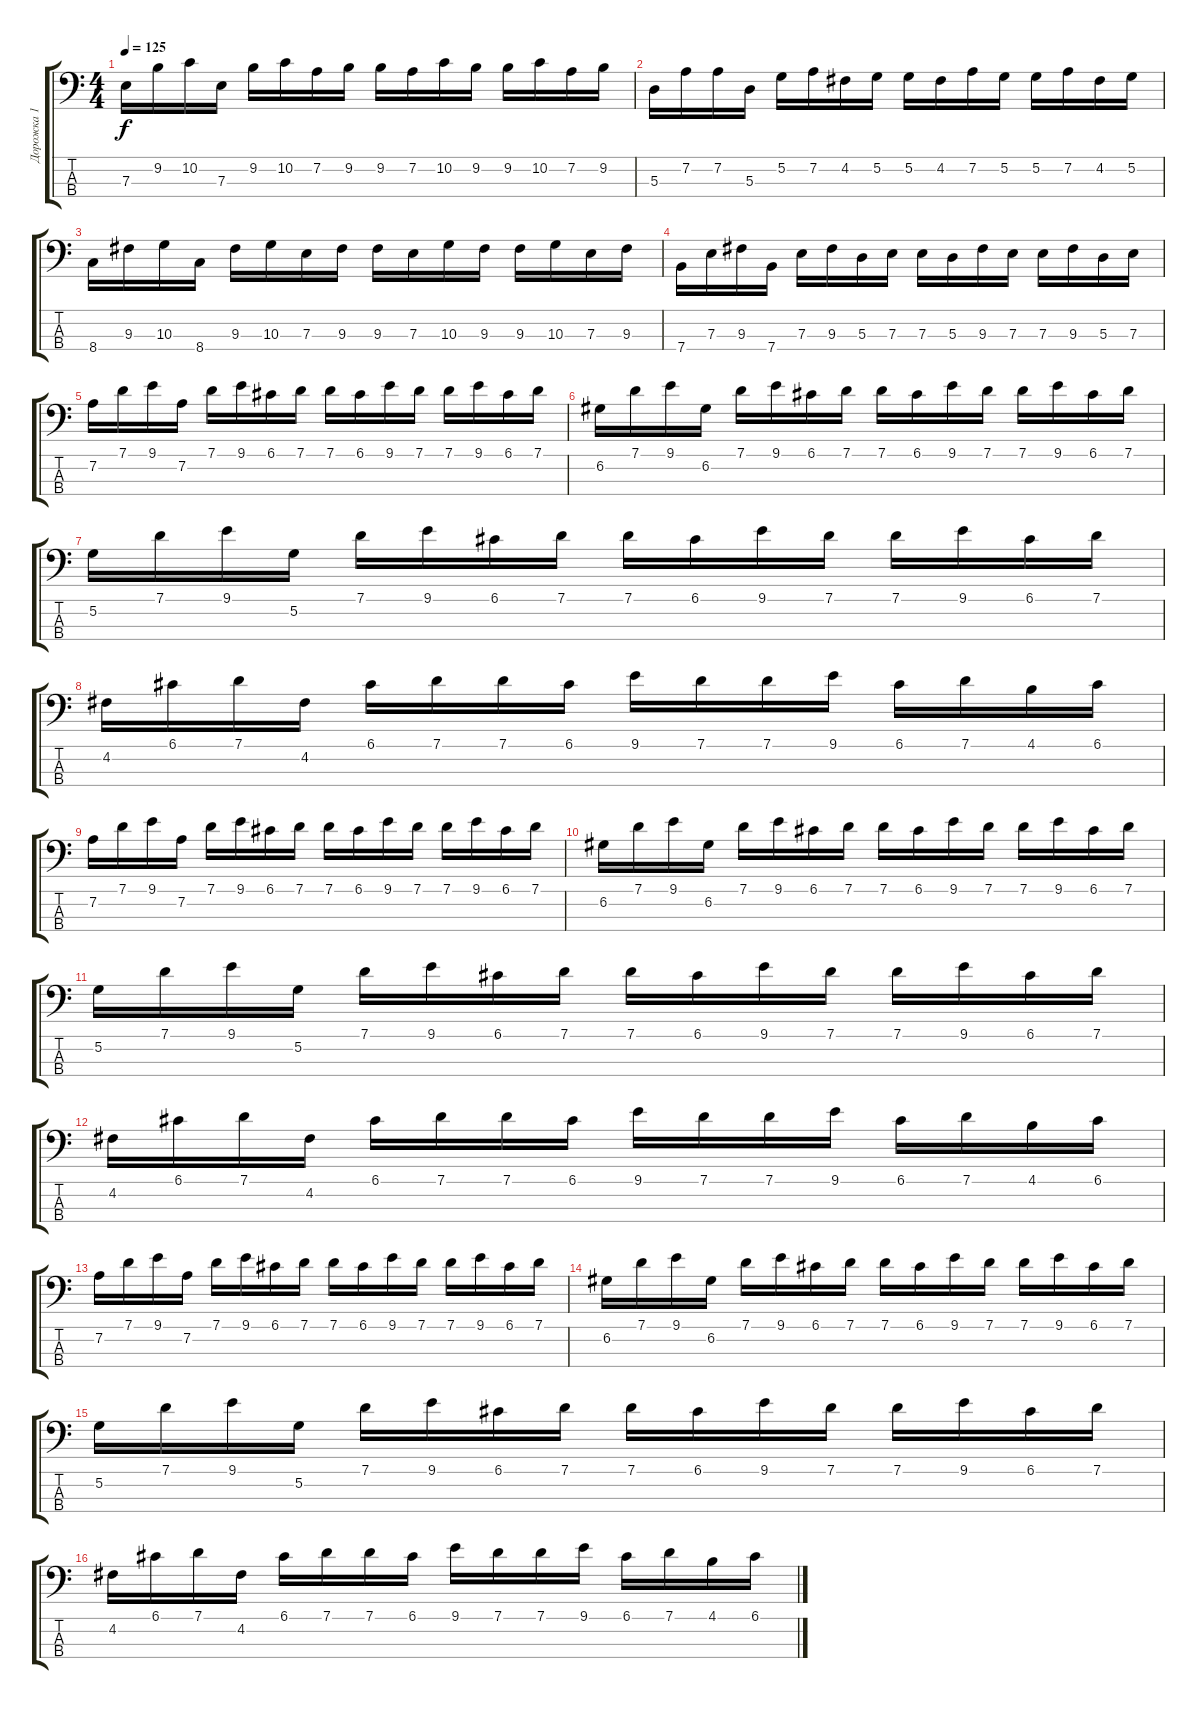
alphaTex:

\track ("Дорожка 1" "Дорожка 1") {instrument electricbasspick}
\staff {score tabs}
\tuning (G2 D2 A1 E1) {hide}
\ts (4 4)
\tempo 125
\clef f4
\ks c
7.3.16{dy f} 9.2.16 10.2.16 7.3.16 9.2.16 10.2.16 7.2.16 9.2.16 9.2.16 7.2.16 10.2.16 9.2.16 9.2.16 10.2.16 7.2.16 9.2.16 |
5.3.16 7.2.16 7.2.16 5.3.16 5.2.16 7.2.16 4.2.16 5.2.16 5.2.16 4.2.16 7.2.16 5.2.16 5.2.16 7.2.16 4.2.16 5.2.16 |
8.4.16 9.3.16 10.3.16 8.4.16 9.3.16 10.3.16 7.3.16 9.3.16 9.3.16 7.3.16 10.3.16 9.3.16 9.3.16 10.3.16 7.3.16 9.3.16 |
7.4.16 7.3.16 9.3.16 7.4.16 7.3.16 9.3.16 5.3.16 7.3.16 7.3.16 5.3.16 9.3.16 7.3.16 7.3.16 9.3.16 5.3.16 7.3.16 |
7.2.16 7.1.16 9.1.16 7.2.16 7.1.16 9.1.16 6.1.16 7.1.16 7.1.16 6.1.16 9.1.16 7.1.16 7.1.16 9.1.16 6.1.16 7.1.16 |
6.2.16 7.1.16 9.1.16 6.2.16 7.1.16 9.1.16 6.1.16 7.1.16 7.1.16 6.1.16 9.1.16 7.1.16 7.1.16 9.1.16 6.1.16 7.1.16 |
5.2.16 7.1.16 9.1.16 5.2.16 7.1.16 9.1.16 6.1.16 7.1.16 7.1.16 6.1.16 9.1.16 7.1.16 7.1.16 9.1.16 6.1.16 7.1.16 |
4.2.16 6.1.16 7.1.16 4.2.16 6.1.16 7.1.16 7.1.16 6.1.16 9.1.16 7.1.16 7.1.16 9.1.16 6.1.16 7.1.16 4.1.16 6.1.16 |
7.2.16 7.1.16 9.1.16 7.2.16 7.1.16 9.1.16 6.1.16 7.1.16 7.1.16 6.1.16 9.1.16 7.1.16 7.1.16 9.1.16 6.1.16 7.1.16 |
6.2.16 7.1.16 9.1.16 6.2.16 7.1.16 9.1.16 6.1.16 7.1.16 7.1.16 6.1.16 9.1.16 7.1.16 7.1.16 9.1.16 6.1.16 7.1.16 |
5.2.16 7.1.16 9.1.16 5.2.16 7.1.16 9.1.16 6.1.16 7.1.16 7.1.16 6.1.16 9.1.16 7.1.16 7.1.16 9.1.16 6.1.16 7.1.16 |
4.2.16 6.1.16 7.1.16 4.2.16 6.1.16 7.1.16 7.1.16 6.1.16 9.1.16 7.1.16 7.1.16 9.1.16 6.1.16 7.1.16 4.1.16 6.1.16 |
7.2.16 7.1.16 9.1.16 7.2.16 7.1.16 9.1.16 6.1.16 7.1.16 7.1.16 6.1.16 9.1.16 7.1.16 7.1.16 9.1.16 6.1.16 7.1.16 |
6.2.16 7.1.16 9.1.16 6.2.16 7.1.16 9.1.16 6.1.16 7.1.16 7.1.16 6.1.16 9.1.16 7.1.16 7.1.16 9.1.16 6.1.16 7.1.16 |
5.2.16 7.1.16 9.1.16 5.2.16 7.1.16 9.1.16 6.1.16 7.1.16 7.1.16 6.1.16 9.1.16 7.1.16 7.1.16 9.1.16 6.1.16 7.1.16 |
4.2.16 6.1.16 7.1.16 4.2.16 6.1.16 7.1.16 7.1.16 6.1.16 9.1.16 7.1.16 7.1.16 9.1.16 6.1.16 7.1.16 4.1.16 6.1.16
